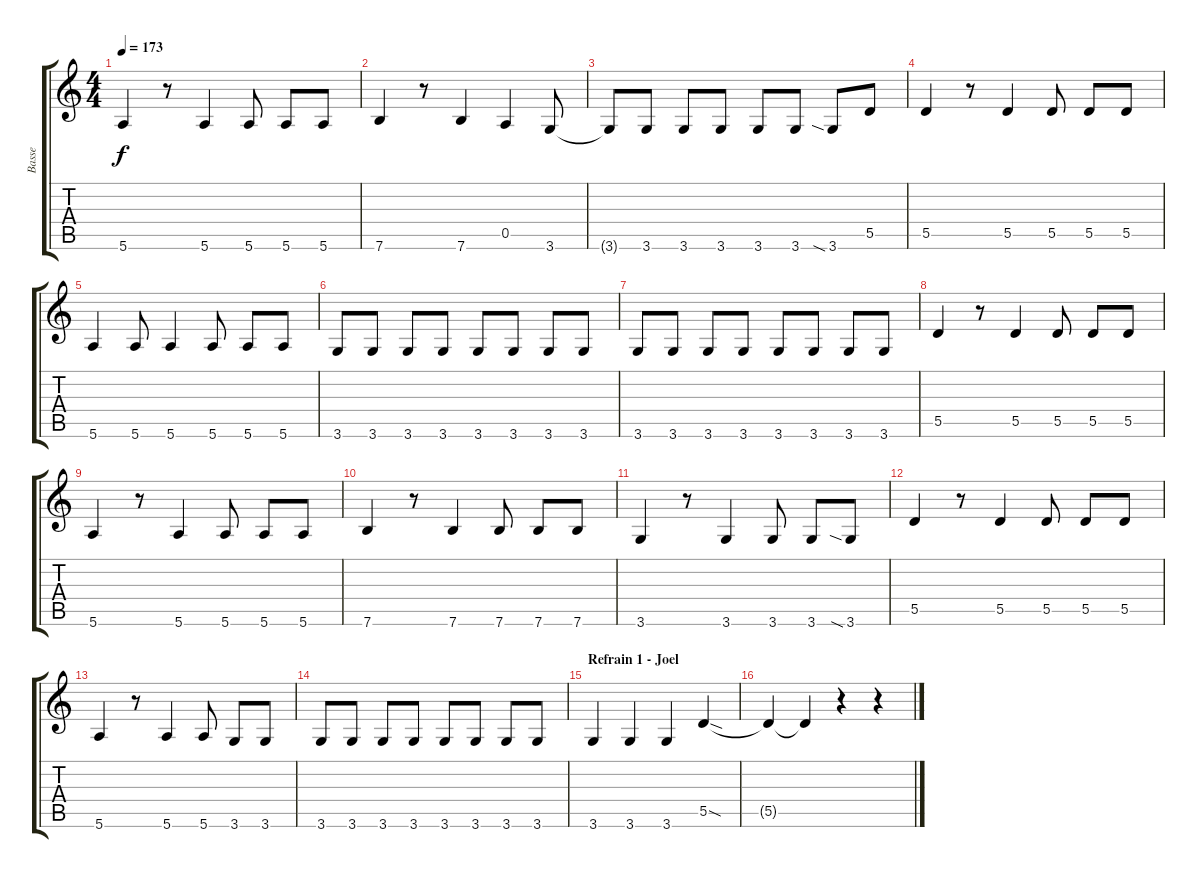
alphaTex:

\track ("Basse" "Basse") {instrument electricbassfinger}
\staff {score tabs}
\tuning (E4 B3 G3 D3 A2 E2) {hide}
\ts (4 4)
\tempo 173
\clef g2
\ks c
5.6.4{dy f} r.8 5.6.4 5.6.8 5.6.8 5.6.8 |
7.6.4 r.8 7.6.4 0.5.4 3.6.8 |
3.6{t}.8 3.6.8 3.6.8 3.6.8 3.6.8 3.6.8 3.6{sia}.8 5.5.8 |
5.5.4 r.8 5.5.4 5.5.8 5.5.8 5.5.8 |
5.6.4 5.6.8 5.6.4 5.6.8 5.6.8 5.6.8 |
3.6.8 3.6.8 3.6.8 3.6.8 3.6.8 3.6.8 3.6.8 3.6.8 |
3.6.8 3.6.8 3.6.8 3.6.8 3.6.8 3.6.8 3.6.8 3.6.8 |
5.5.4 r.8 5.5.4 5.5.8 5.5.8 5.5.8 |
5.6.4 r.8 5.6.4 5.6.8 5.6.8 5.6.8 |
7.6.4 r.8 7.6.4 7.6.8 7.6.8 7.6.8 |
3.6.4 r.8 3.6.4 3.6.8 3.6.8 3.6{sia}.8 |
5.5.4 r.8 5.5.4 5.5.8 5.5.8 5.5.8 |
5.6.4 r.8 5.6.4 5.6.8 3.6.8 3.6.8 |
3.6.8 3.6.8 3.6.8 3.6.8 3.6.8 3.6.8 3.6.8 3.6.8 |
\section ("" "Refrain 1 - Joel")
3.6.4 3.6.4 3.6.4 5.5{sod}.4{volume 11} |
5.5{t}.4 5.5{t}.4 r.4 r.4
